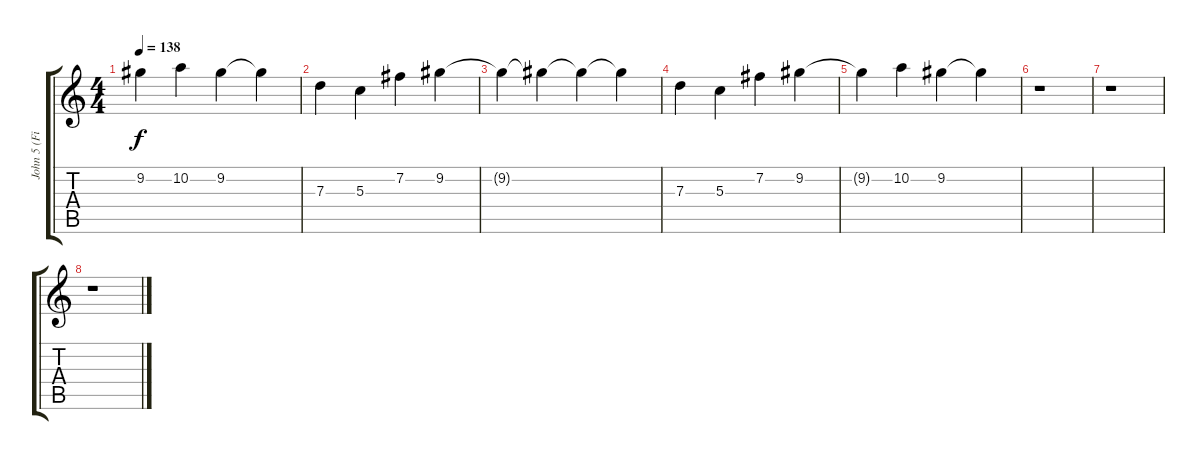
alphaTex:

\track ("John 5 (Fills 1)" "John 5 (Fi") {instrument distortionguitar}
\staff {score tabs}
\tuning (E4 B3 G3 D3 A2 E2) {hide}
\ts (4 4)
\tempo 138
\clef g2
\ks c
9.2{t}.4{dy f} 10.2.4 9.2.4 9.2{t}.4 |
7.3.4 5.3.4 7.2.4 9.2.4 |
9.2{t}.4 9.2{t}.4 9.2{t}.4 9.2{t}.4 |
7.3.4 5.3.4 7.2.4 9.2.4 |
9.2{t}.4 10.2.4 9.2.4 9.2{t}.4 |
r.1 |
r.1 |
r.1
